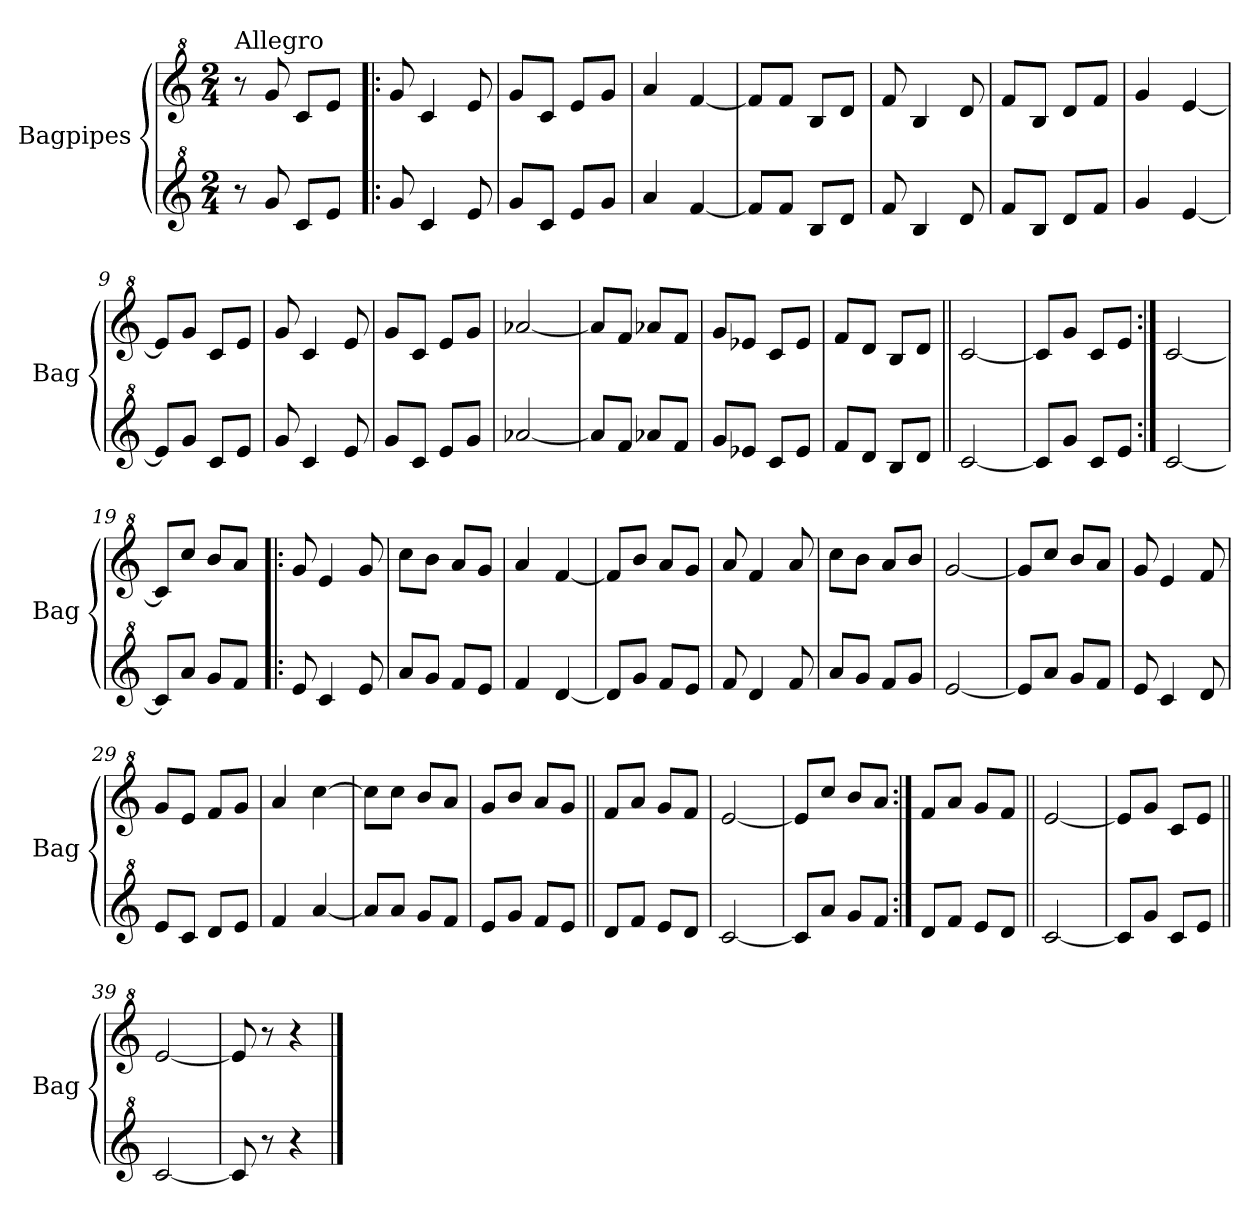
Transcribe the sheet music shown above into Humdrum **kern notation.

**kern	**kern
*part2	*part1
*staff2	*staff1
*I"Bagpipes	*I"Bagpipes
*I'Bag	*I'Bag
*clefG^2	*clefG^2
*k[]	*k[]
*C:	*C:
*M2/4	*M2/4
=1	=1
!	!LO:TX:a:t=Allegro
8r	8r
8gg/	8gg/
8cc/L	8cc/L
8ee/J	8ee/J
=2!|:	=2!|:
8gg/	8gg/
4cc/	4cc/
8ee/	8ee/
=3	=3
8gg/L	8gg/L
8cc/J	8cc/J
8ee/L	8ee/L
8gg/J	8gg/J
=4	=4
4aa/	4aa/
[4ff/	[4ff/
=5	=5
8ff/L]	8ff/L]
8ff/J	8ff/J
8b/L	8b/L
8dd/J	8dd/J
=6	=6
8ff/	8ff/
4b/	4b/
8dd/	8dd/
=7	=7
8ff/L	8ff/L
8b/J	8b/J
8dd/L	8dd/L
8ff/J	8ff/J
=8	=8
4gg/	4gg/
[4ee/	[4ee/
=9	=9
8ee/L]	8ee/L]
8gg/J	8gg/J
8cc/L	8cc/L
8ee/J	8ee/J
!!LO:LB:g=z
=10	=10
8gg/	8gg/
4cc/	4cc/
8ee/	8ee/
=11	=11
8gg/L	8gg/L
8cc/J	8cc/J
8ee/L	8ee/L
8gg/J	8gg/J
=12	=12
[2aa-X/	[2aa-X/
=13	=13
8aa-/L]	8aa-/L]
8ff/J	8ff/J
8aa-X/L	8aa-X/L
8ff/J	8ff/J
=14	=14
8gg/L	8gg/L
8ee-X/J	8ee-X/J
8cc/L	8cc/L
8ee-/J	8ee-/J
=15	=15
8ff/L	8ff/L
8dd/J	8dd/J
8b/L	8b/L
8dd/J	8dd/J
=16||	=16||
[2cc/	[2cc/
=17	=17
8cc/L]	8cc/L]
8gg/J	8gg/J
8cc/L	8cc/L
8ee/J	8ee/J
=18:|!	=18:|!
[2cc/	[2cc/
=19	=19
8cc/L]	8cc/L]
8aa/J	8ccc/J
8gg/L	8bb/L
8ff/J	8aa/J
!!LO:LB:g=z
=20!|:	=20!|:
8ee/	8gg/
4cc/	4ee/
8ee/	8gg/
=21	=21
8aa/L	8ccc\L
8gg/J	8bb\J
8ff/L	8aa/L
8ee/J	8gg/J
=22	=22
4ff/	4aa/
[4dd/	[4ff/
=23	=23
8dd/L]	8ff/L]
8gg/J	8bb/J
8ff/L	8aa/L
8ee/J	8gg/J
=24	=24
8ff/	8aa/
4dd/	4ff/
8ff/	8aa/
=25	=25
8aa/L	8ccc\L
8gg/J	8bb\J
8ff/L	8aa/L
8gg/J	8bb/J
=26	=26
[2ee/	[2gg/
=27	=27
8ee/L]	8gg/L]
8aa/J	8ccc/J
8gg/L	8bb/L
8ff/J	8aa/J
=28	=28
8ee/	8gg/
4cc/	4ee/
8dd/	8ff/
=29	=29
8ee/L	8gg/L
8cc/J	8ee/J
8dd/L	8ff/L
8ee/J	8gg/J
=30	=30
4ff/	4aa/
[4aa/	[4ccc\
!!LO:LB:g=z
=31	=31
8aa/L]	8ccc\L]
8aa/J	8ccc\J
8gg/L	8bb/L
8ff/J	8aa/J
=32	=32
8ee/L	8gg/L
8gg/J	8bb/J
8ff/L	8aa/L
8ee/J	8gg/J
=33||	=33||
8dd/L	8ff/L
8ff/J	8aa/J
8ee/L	8gg/L
8dd/J	8ff/J
=34	=34
[2cc/	[2ee/
=35	=35
8cc/L]	8ee/L]
8aa/J	8ccc/J
8gg/L	8bb/L
8ff/J	8aa/J
=36:|!	=36:|!
8dd/L	8ff/L
8ff/J	8aa/J
8ee/L	8gg/L
8dd/J	8ff/J
=37||	=37||
[2cc/	[2ee/
=38	=38
8cc/L]	8ee/L]
8gg/J	8gg/J
8cc/L	8cc/L
8ee/J	8ee/J
=39||	=39||
[2cc/	[2ee/
=40	=40
8cc/]	8ee/]
8r	8r
4r	4r
==	==
*-	*-
